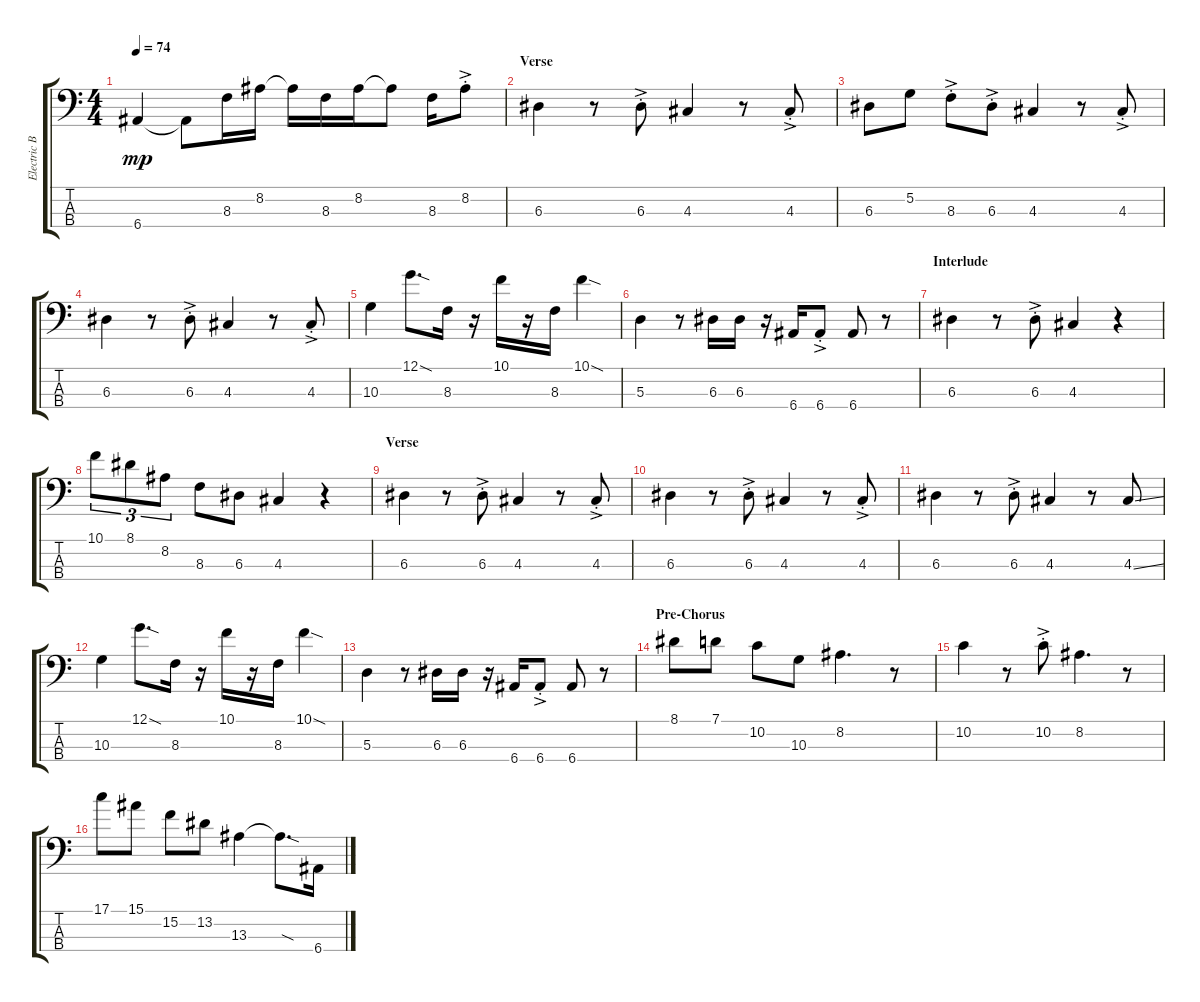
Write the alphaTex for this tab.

\track ("Electric Bass" "Electric B") {instrument electricbassfinger}
\staff {score tabs}
\tuning (G2 D2 A1 E1) {hide}
\ts (4 4)
\tempo 74
\clef f4
\ks c
6.4.4{dy mp} 6.4{t}.8 8.3.16 8.2.16 8.2{t}.16 8.3.16 8.2.16 8.2{t}.8 8.3.16 8.2{ac st}.8 |
\section ("" "Verse")
6.3.4 r.8 6.3{ac st}.8 4.3.4 r.8 4.3{ac st}.8 |
6.3.8 5.2.8 8.3{ac st}.8 6.3{ac st}.8 4.3.4 r.8 4.3{ac st}.8 |
6.3.4 r.8 6.3{ac st}.8 4.3.4 r.8 4.3{ac st}.8 |
10.3.4 12.1{sod}.8{d} 8.3.16 r.16 10.1.16 r.16 8.3.16 10.1{sod}.4 |
5.3.4 r.8 6.3.16 6.3.16 r.16 6.4.16 6.4{ac st}.8 6.4.8 r.8 |
\section ("" "Interlude")
6.3.4 r.8 6.3{ac st}.8 4.3.4 r.4 |
10.1.8{tu (3 2)} 8.1.8{tu (3 2)} 8.2.8{tu (3 2)} 8.3.8 6.3.8 4.3.4 r.4 |
\section ("" "Verse")
6.3.4 r.8 6.3{ac st}.8 4.3.4 r.8 4.3{ac st}.8 |
6.3.4 r.8 6.3{ac st}.8 4.3.4 r.8 4.3{ac st}.8 |
6.3.4 r.8 6.3{ac st}.8 4.3.4 r.8 4.3{ss}.8 |
10.3.4 12.1{sod}.8{d} 8.3.16 r.16 10.1.16 r.16 8.3.16 10.1{sod}.4 |
5.3.4 r.8 6.3.16 6.3.16 r.16 6.4.16 6.4{ac st}.8 6.4.8 r.8 |
\section ("" "Pre-Chorus")
8.1.8 7.1.8 10.2.8 10.3.8 8.2.4{d} r.8 |
10.2.4 r.8 10.2{ac st}.8 8.2.4{d} r.8 |
17.1.8 15.1.8 15.2.8 13.2.8 13.3.4 13.3{sod t}.8{d} 6.4.16
